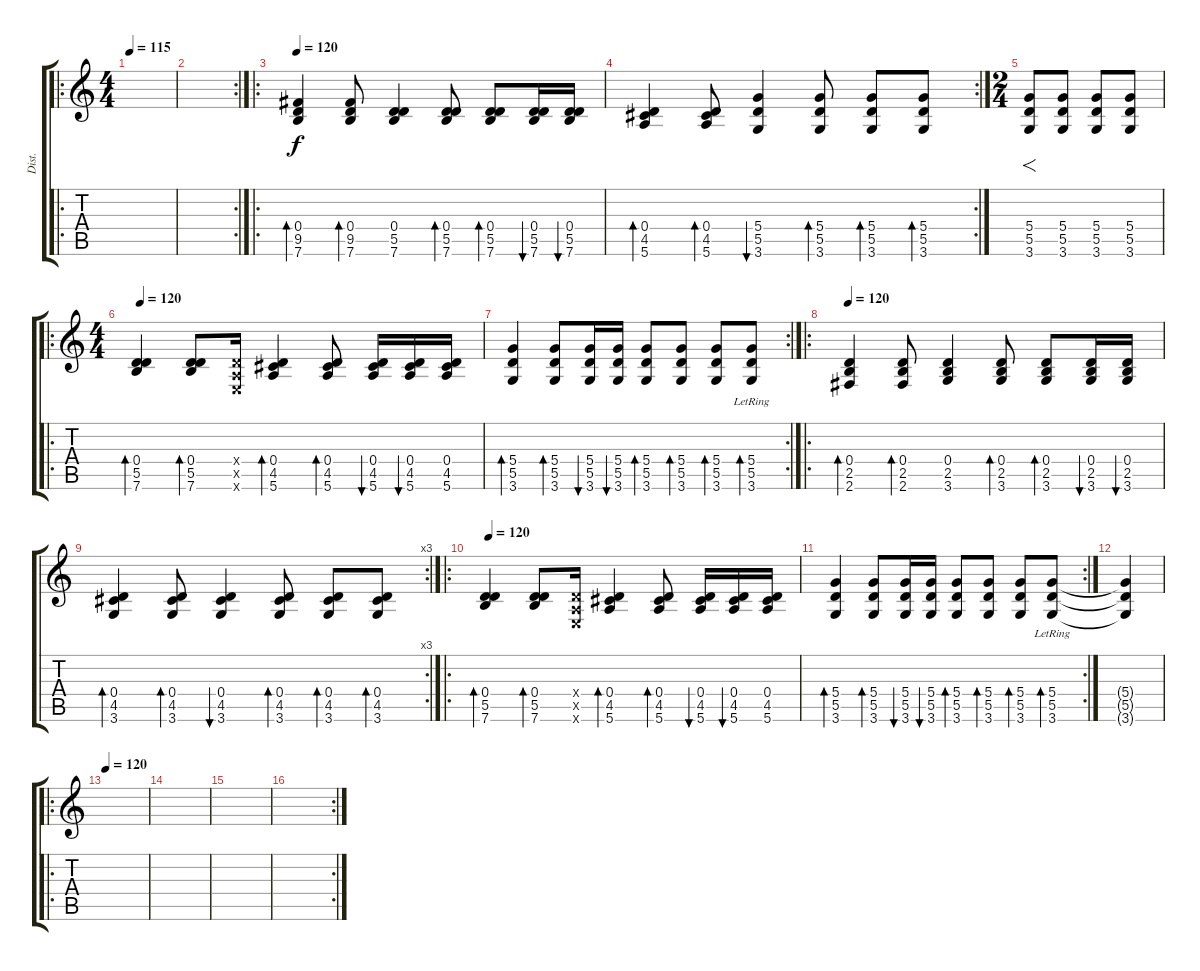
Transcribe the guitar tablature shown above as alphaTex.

\track ("Dist." "Dist.") {instrument distortionguitar}
\staff {score tabs}
\tuning (E4 B3 G3 D3 A2 E2) {hide}
\ro
\ts (4 4)
\tempo 115
\clef g2
\ks c
|
\rc 2
|
\ro
\tempo 120
(0.4 9.5 7.6).4{bd 30 volume 7} (0.4 9.5 7.6).8{bd 30} (0.4 5.5 7.6).4 (0.4 5.5 7.6).8{bd 30} (0.4 5.5 7.6).8{bd 30} (0.4 5.5 7.6).16{bu 30} (0.4 5.5 7.6).16{bu 30} |
\rc 2
(0.4 4.5 5.6).4{bd 30} (0.4 4.5 5.6).8{bd 30} (5.4 5.5 3.6).4{bu 30} (5.4 5.5 3.6).8{bd 30} (5.4 5.5 3.6).8{bd 30} (5.4 5.5 3.6).8{bd 30} |
\ts (2 4)
(5.4 5.5 3.6).8{f volume 16} (5.4 5.5 3.6).8 (5.4 5.5 3.6).8 (5.4 5.5 3.6).8 |
\ro
\ts (4 4)
\tempo 120
(0.4 5.5 7.6).4{bd 30 volume 16} (0.4 5.5 7.6).8{bd 30} (0.4{x} 0.5{x} 0.6{x}).16 (0.4 4.5 5.6).4{bd 30} (0.4 4.5 5.6).8{bd 30} (0.4 4.5 5.6).16{bu 30} (0.4 4.5 5.6).16{bu 30} (0.4 4.5 5.6).16 |
\rc 2
(5.4 5.5 3.6).4{bd 30} (5.4 5.5 3.6).8{bd 30} (5.4 5.5 3.6).16{bu 30} (5.4 5.5 3.6).16{bu 30} (5.4 5.5 3.6).8{bd 30} (5.4 5.5 3.6).8{bd 30} (5.4 5.5 3.6).8{bd 30} (5.4{lr} 5.5{lr} 3.6{lr}).8{bd 30} |
\ro
\tempo 120
(0.4 2.5 2.6).4{bd 30} (0.4 2.5 2.6).8{bd 30} (0.4 2.5 3.6).4 (0.4 2.5 3.6).8{bd 30} (0.4 2.5 3.6).8{bd 30} (0.4 2.5 3.6).16{bu 30} (0.4 2.5 3.6).16{bu 30} |
\rc 3
(0.4 4.5 3.6).4{bd 30} (0.4 4.5 3.6).8{bd 30} (0.4 4.5 3.6).4{bu 30} (0.4 4.5 3.6).8{bd 30} (0.4 4.5 3.6).8{bd 30} (0.4 4.5 3.6).8{bd 30} |
\ro
\tempo 120
(0.4 5.5 7.6).4{bd 30} (0.4 5.5 7.6).8{bd 30} (0.4{x} 0.5{x} 0.6{x}).16 (0.4 4.5 5.6).4{bd 30} (0.4 4.5 5.6).8{bd 30} (0.4 4.5 5.6).16{bu 30} (0.4 4.5 5.6).16{bu 30} (0.4 4.5 5.6).16 |
\rc 2
(5.4 5.5 3.6).4{bd 30} (5.4 5.5 3.6).8{bd 30} (5.4 5.5 3.6).16{bu 30} (5.4 5.5 3.6).16{bu 30} (5.4 5.5 3.6).8{bd 30} (5.4 5.5 3.6).8{bd 30} (5.4 5.5 3.6).8{bd 30} (5.4{lr} 5.5{lr} 3.6{lr}).8{bd 30} |
(5.4{t} 5.5{t} 3.6{t}).4{volume 7} |
\ro
\tempo 115
\tempo 120
|
|
|
\rc 2
